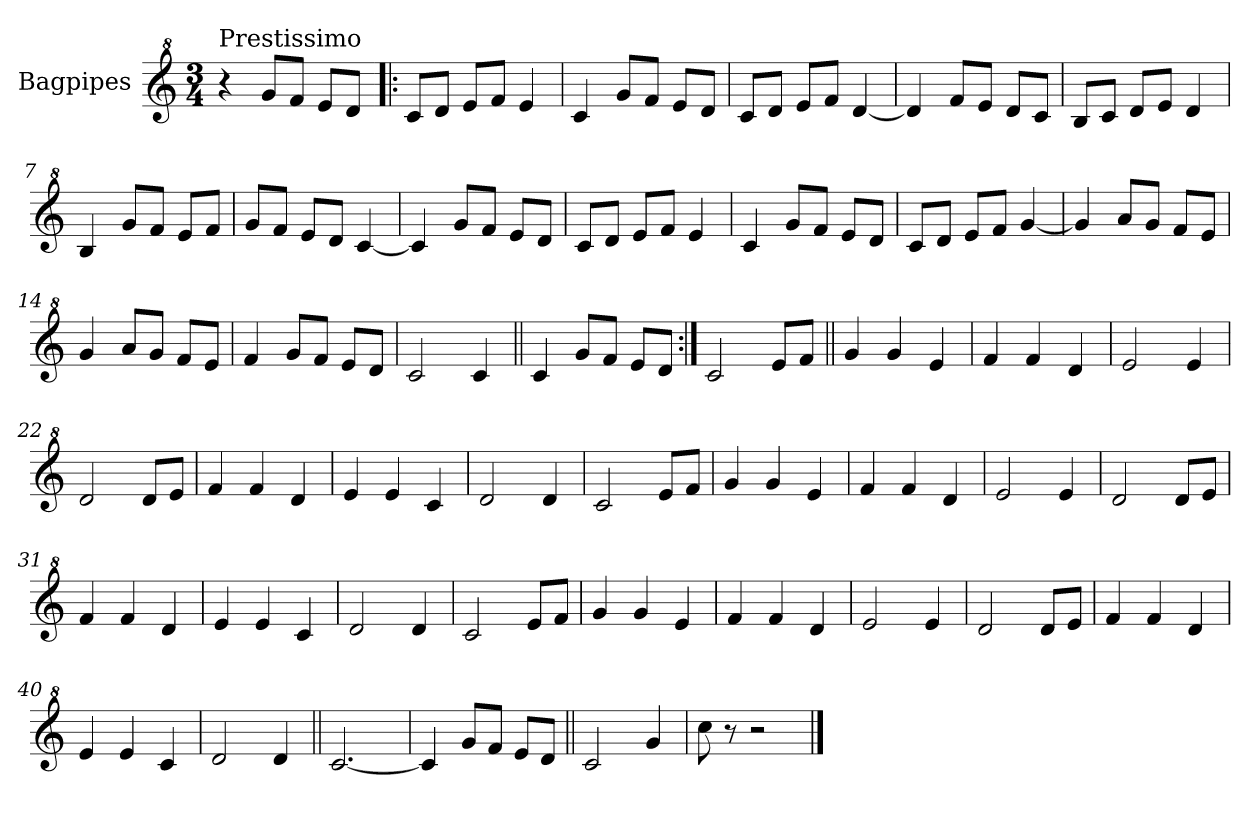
**kern
*part1
*staff1
*I"Bagpipes
*I'Bag
*clefG^2
*k[]
*C:
*M3/4
=1
!LO:TX:a:t=Prestissimo
4r
8gg/L
8ff/J
8ee/L
8dd/J
=2!|:
8cc/L
8dd/J
8ee/L
8ff/J
4ee/
=3
4cc/
8gg/L
8ff/J
8ee/L
8dd/J
=4
8cc/L
8dd/J
8ee/L
8ff/J
[4dd/
=5
4dd/]
8ff/L
8ee/J
8dd/L
8cc/J
=6
8b/L
8cc/J
8dd/L
8ee/J
4dd/
=7
4b/
8gg/L
8ff/J
8ee/L
8ff/J
!!LO:LB:g=z
=8
8gg/L
8ff/J
8ee/L
8dd/J
[4cc/
=9
4cc/]
8gg/L
8ff/J
8ee/L
8dd/J
=10
8cc/L
8dd/J
8ee/L
8ff/J
4ee/
=11
4cc/
8gg/L
8ff/J
8ee/L
8dd/J
=12
8cc/L
8dd/J
8ee/L
8ff/J
[4gg/
=13
4gg/]
8aa/L
8gg/J
8ff/L
8ee/J
=14
4gg/
8aa/L
8gg/J
8ff/L
8ee/J
=15
4ff/
8gg/L
8ff/J
8ee/L
8dd/J
!!LO:LB:g=z
=16
2cc/
4cc/
=17||
4cc/
8gg/L
8ff/J
8ee/L
8dd/J
=18:|!
2cc/
8ee/L
8ff/J
=19||
4gg/
4gg/
4ee/
=20
4ff/
4ff/
4dd/
=21
2ee/
4ee/
=22
2dd/
8dd/L
8ee/J
=23
4ff/
4ff/
4dd/
=24
4ee/
4ee/
4cc/
=25
2dd/
4dd/
=26
2cc/
8ee/L
8ff/J
!!LO:LB:g=z
=27
4gg/
4gg/
4ee/
=28
4ff/
4ff/
4dd/
=29
2ee/
4ee/
=30
2dd/
8dd/L
8ee/J
=31
4ff/
4ff/
4dd/
=32
4ee/
4ee/
4cc/
=33
2dd/
4dd/
=34
2cc/
8ee/L
8ff/J
=35
4gg/
4gg/
4ee/
=36
4ff/
4ff/
4dd/
=37
2ee/
4ee/
=38
2dd/
8dd/L
8ee/J
!!LO:LB:g=z
=39
4ff/
4ff/
4dd/
=40
4ee/
4ee/
4cc/
=41
2dd/
4dd/
=42||
[2.cc/
=43
4cc/]
8gg/L
8ff/J
8ee/L
8dd/J
=44||
2cc/
4gg/
=45
8ccc\
8r
2r
==
*-
